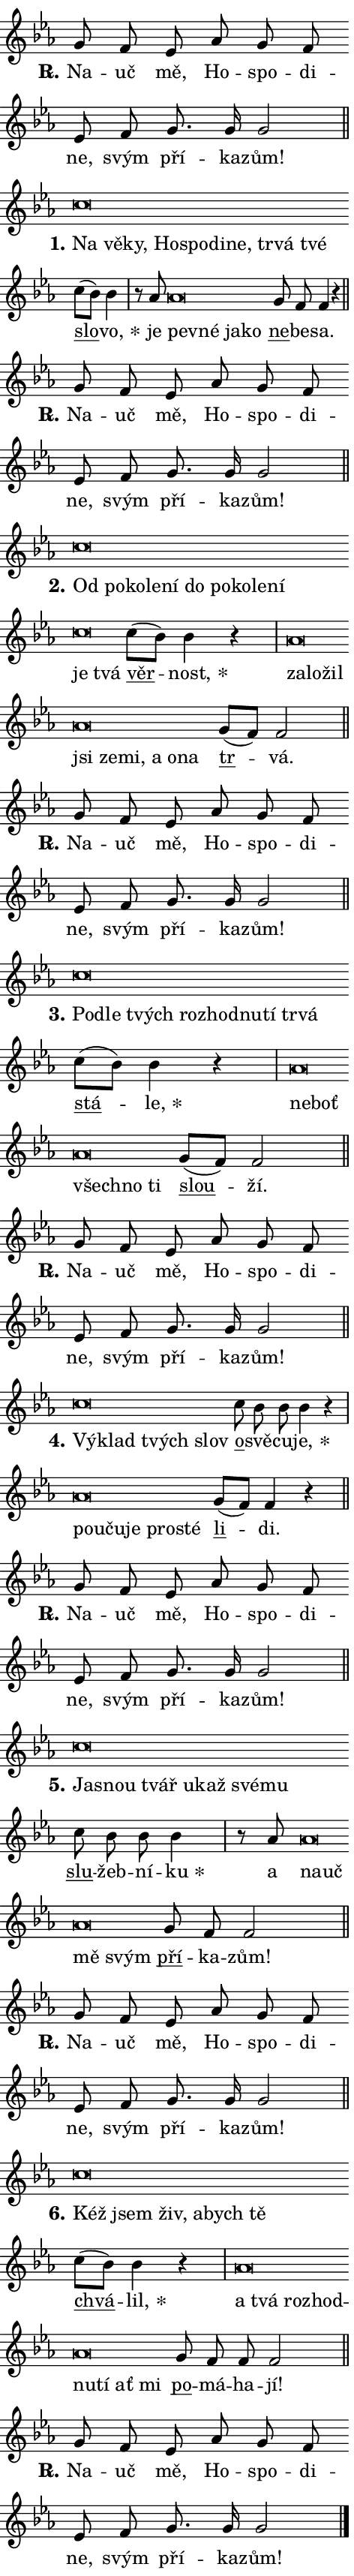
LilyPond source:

\version "2.24.0"
\header { tagline = "" }
\paper {
  indent = 0\cm
  top-margin = 0\cm
  right-margin = 0.13\cm % to fit lyric hyphens
  bottom-margin = 0\cm
  left-margin = 0\cm
  paper-width = 8\cm
  page-breaking = #ly:one-page-breaking
  system-system-spacing.basic-distance = #11
  score-system-spacing.basic-distance = #11
  ragged-last = ##f
}


%% Author: Thomas Morley
%% https://lists.gnu.org/archive/html/lilypond-user/2020-05/msg00002.html
#(define (line-position grob)
"Returns position of @var[grob} in current system:
   @code{'start}, if at first time-step
   @code{'end}, if at last time-step
   @code{'middle} otherwise
"
  (let* ((col (ly:item-get-column grob))
         (ln (ly:grob-object col 'left-neighbor))
         (rn (ly:grob-object col 'right-neighbor))
         (col-to-check-left (if (ly:grob? ln) ln col))
         (col-to-check-right (if (ly:grob? rn) rn col))
         (break-dir-left
           (and
             (ly:grob-property col-to-check-left 'non-musical #f)
             (ly:item-break-dir col-to-check-left)))
         (break-dir-right
           (and
             (ly:grob-property col-to-check-right 'non-musical #f)
             (ly:item-break-dir col-to-check-right))))
        (cond ((eqv? 1 break-dir-left) 'start)
              ((eqv? -1 break-dir-right) 'end)
              (else 'middle))))

#(define (tranparent-at-line-position vctor)
  (lambda (grob)
  "Relying on @code{line-position} select the relevant enry from @var{vctor}.
Used to determine transparency,"
    (case (line-position grob)
      ((end) (not (vector-ref vctor 0)))
      ((middle) (not (vector-ref vctor 1)))
      ((start) (not (vector-ref vctor 2))))))

noteHeadBreakVisibility =
#(define-music-function (break-visibility)(vector?)
"Makes @code{NoteHead}s transparent relying on @var{break-visibility}"
#{
  \override NoteHead.transparent =
    #(tranparent-at-line-position break-visibility)
#})

#(define delete-ledgers-for-transparent-note-heads
  (lambda (grob)
    "Reads whether a @code{NoteHead} is transparent.
If so this @code{NoteHead} is removed from @code{'note-heads} from
@var{grob}, which is supposed to be @code{LedgerLineSpanner}.
As a result ledgers are not printed for this @code{NoteHead}"
    (let* ((nhds-array (ly:grob-object grob 'note-heads))
           (nhds-list
             (if (ly:grob-array? nhds-array)
                 (ly:grob-array->list nhds-array)
                 '()))
           ;; Relies on the transparent-property being done before
           ;; Staff.LedgerLineSpanner.after-line-breaking is executed.
           ;; This is fragile ...
           (to-keep
             (remove
               (lambda (nhd)
                 (ly:grob-property nhd 'transparent #f))
               nhds-list)))
      ;; TODO find a better method to iterate over grob-arrays, similiar
      ;; to filter/remove etc for lists
      ;; For now rebuilt from scratch
      (set! (ly:grob-object grob 'note-heads)  '())
      (for-each
        (lambda (nhd)
          (ly:pointer-group-interface::add-grob grob 'note-heads nhd))
        to-keep))))

squashNotes = {
  \override NoteHead.X-extent = #'(-0.2 . 0.2)
  \override NoteHead.Y-extent = #'(-0.75 . 0)
  \override NoteHead.stencil =
    #(lambda (grob)
       (let ((pos (ly:grob-property grob 'staff-position)))
         (begin
           (if (< pos -7) (display "ERROR: Lower brevis then expected\n") (display ""))
           (if (<= pos -6) ly:text-interface::print ly:note-head::print))))
}
unSquashNotes = {
  \revert NoteHead.X-extent
  \revert NoteHead.Y-extent
  \revert NoteHead.stencil
}

hideNotes = \noteHeadBreakVisibility #begin-of-line-visible
unHideNotes = \noteHeadBreakVisibility #all-visible

% work-around for resetting accidentals
% https://lilypond.org/doc/v2.23/Documentation/notation/displaying-rhythms#unmetered-music
cadenzaMeasure = {
  \cadenzaOff
  \partial 1024 s1024
  \cadenzaOn
}

#(define-markup-command (accent layout props text) (markup?)
  "Underline accented syllable"
  (interpret-markup layout props
    #{\markup \override #'(offset . 4.3) \underline { #text }#}))

responsum = \markup \concat {
  "R" \hspace #-1.05 \path #0.1 #'((moveto 0 0.07) (lineto 0.9 0.8)) \hspace #0.05 "."
}

spaceSize = #0.6828661417322834 % exact space size for TeX Gyre Schola

\layout {
  \context {
    \Staff
    \remove "Time_signature_engraver"
    \override LedgerLineSpanner.after-line-breaking = #delete-ledgers-for-transparent-note-heads
  }
  \context {
    \Lyrics {
      \override LyricSpace.minimum-distance = \spaceSize
      \override LyricText.font-name = #"TeX Gyre Schola"
      \override LyricText.font-size = 1
      \override StanzaNumber.font-name = #"TeX Gyre Schola Bold"
      \override StanzaNumber.font-size = 1
    }
  }
  \context {
    \Score 
    \override NoteHead.text =
      #(lambda (grob) 
        (let ((pos (ly:grob-property grob 'staff-position)))
          #{\markup {
            \combine
              \halign #-0.55 \raise #(if (= pos -6) 0 0.5) \override #'(thickness . 2) \draw-line #'(3.2 . 0)
              \musicglyph "noteheads.sM1"
          }#}))
  }
}

% magnetic-lyrics.ily
%
%   written by
%     Jean Abou Samra <jean@abou-samra.fr>
%     Werner Lemberg <wl@gnu.org>
%
%   adapted by
%     Jiri Hon <jiri.hon@gmail.com>
%
% Version 2022-Apr-15

% https://www.mail-archive.com/lilypond-user@gnu.org/msg149350.html

#(define (Left_hyphen_pointer_engraver context)
   "Collect syllable-hyphen-syllable occurrences in lyrics and store
them in properties.  This engraver only looks to the left.  For
example, if the lyrics input is @code{foo -- bar}, it does the
following.

@itemize @bullet
@item
Set the @code{text} property of the @code{LyricHyphen} grob between
@q{foo} and @q{bar} to @code{foo}.

@item
Set the @code{left-hyphen} property of the @code{LyricText} grob with
text @q{foo} to the @code{LyricHyphen} grob between @q{foo} and
@q{bar}.
@end itemize

Use this auxiliary engraver in combination with the
@code{lyric-@/text::@/apply-@/magnetic-@/offset!} hook."
   (let ((hyphen #f)
         (text #f))
     (make-engraver
      (acknowledgers
       ((lyric-syllable-interface engraver grob source-engraver)
        (set! text grob)))
      (end-acknowledgers
       ((lyric-hyphen-interface engraver grob source-engraver)
        ;(when (not (grob::has-interface grob 'lyric-space-interface))
          (set! hyphen grob)));)
      ((stop-translation-timestep engraver)
       (when (and text hyphen)
         (ly:grob-set-object! text 'left-hyphen hyphen))
       (set! text #f)
       (set! hyphen #f)))))

#(define (lyric-text::apply-magnetic-offset! grob)
   "If the space between two syllables is less than the value in
property @code{LyricText@/.details@/.squash-threshold}, move the right
syllable to the left so that it gets concatenated with the left
syllable.

Use this function as a hook for
@code{LyricText@/.after-@/line-@/breaking} if the
@code{Left_@/hyphen_@/pointer_@/engraver} is active."
   (let ((hyphen (ly:grob-object grob 'left-hyphen #f)))
     (when hyphen
       (let ((left-text (ly:spanner-bound hyphen LEFT)))
         (when (grob::has-interface left-text 'lyric-syllable-interface)
           (let* ((common (ly:grob-common-refpoint grob left-text X))
                  (this-x-ext (ly:grob-extent grob common X))
                  (left-x-ext
                   (begin
                     ;; Trigger magnetism for left-text.
                     (ly:grob-property left-text 'after-line-breaking)
                     (ly:grob-extent left-text common X)))
                  ;; `delta` is the gap width between two syllables.
                  (delta (- (interval-start this-x-ext)
                            (interval-end left-x-ext)))
                  (details (ly:grob-property grob 'details))
                  (threshold (assoc-get 'squash-threshold details 0.2)))
             (when (< delta threshold)
               (let* (;; We have to manipulate the input text so that
                      ;; ligatures crossing syllable boundaries are not
                      ;; disabled.  For languages based on the Latin
                      ;; script this is essentially a beautification.
                      ;; However, for non-Western scripts it can be a
                      ;; necessity.
                      (lt (ly:grob-property left-text 'text))
                      (rt (ly:grob-property grob 'text))
                      (is-space (grob::has-interface hyphen 'lyric-space-interface))
                      (space (if is-space " " ""))
                      (extra-delta (if is-space spaceSize 0))
                      ;; Append new syllable.
                      (ltrt-space (if (and (string? lt) (string? rt))
                                (string-append lt space rt)
                                (make-concat-markup (list lt space rt))))
                      ;; Right-align `ltrt` to the right side.
                      (ltrt-space-markup (grob-interpret-markup
                               grob
                               (make-translate-markup
                                (cons (interval-length this-x-ext) 0)
                                (make-right-align-markup ltrt-space)))))
                 (begin
                   ;; Don't print `left-text`.
                   (ly:grob-set-property! left-text 'stencil #f)
                   ;; Set text and stencil (which holds all collected
                   ;; syllables so far) and shift it to the left.
                   (ly:grob-set-property! grob 'text ltrt-space)
                   (ly:grob-set-property! grob 'stencil ltrt-space-markup)
                   (ly:grob-translate-axis! grob (- (- delta extra-delta)) X))))))))))


#(define (lyric-hyphen::displace-bounds-first grob)
   ;; Make very sure this callback isn't triggered too early.
   (let ((left (ly:spanner-bound grob LEFT))
         (right (ly:spanner-bound grob RIGHT)))
     (ly:grob-property left 'after-line-breaking)
     (ly:grob-property right 'after-line-breaking)
     (ly:lyric-hyphen::print grob)))

squashThreshold = #0.4

\layout {
  \context {
    \Lyrics
    \consists #Left_hyphen_pointer_engraver
    \override LyricText.after-line-breaking =
      #lyric-text::apply-magnetic-offset!
    \override LyricHyphen.stencil = #lyric-hyphen::displace-bounds-first
    \override LyricText.details.squash-threshold = \squashThreshold
    \override LyricHyphen.minimum-distance = 0
    \override LyricHyphen.minimum-length = \squashThreshold
  }
}

squashText = \override LyricText.details.squash-threshold = 9999
unSquashText = \override LyricText.details.squash-threshold = \squashThreshold

leftText = \override LyricText.self-alignment-X = #LEFT
unLeftText = \revert LyricText.self-alignment-X

starOffset = #(lambda (grob) 
                (let ((x_offset (ly:self-alignment-interface::aligned-on-x-parent grob)))
                  (if (= x_offset 0) 0 (+ x_offset 1.2))))

star = #(define-music-function (syllable)(string?)
"Append star separator at the end of a syllable"
#{
  \once \override LyricText.X-offset = #starOffset
  \lyricmode { \markup {
    #syllable
    \override #'((font-name . "TeX Gyre Schola Bold")) \hspace #0.2 \lower #0.65 \larger "*"
  } }
#})

starAccent = #(define-music-function (syllable)(string?)
"Append star separator at the end of a syllable and make accent"
#{
  \once \override LyricText.X-offset = #starOffset
  \lyricmode { \markup {
    \accent #syllable
    \override #'((font-name . "TeX Gyre Schola Bold")) \hspace #0.2 \lower #0.65 \larger "*"
  } }
#})

breath = #(define-music-function (syllable)(string?)
"Append breathing indicator at the end of a syllable"
#{
  \lyricmode { \markup { #syllable "+" } }
#})

optionalBreath = #(define-music-function (syllable)(string?)
"Append optional breathing indicator at the end of a syllable"
#{
  \lyricmode { \markup { #syllable "(+)" } }
#})


\score {
    <<
        \new Voice = "melody" { \cadenzaOn \key es \major \relative { g'8 f es as g f \bar "" es f g8. g16 g2 \cadenzaMeasure \bar "||" \break } }
        \new Lyrics \lyricsto "melody" { \lyricmode { \set stanza = \responsum
Na -- uč mě, Ho -- spo -- di -- ne, svým pří -- ka -- zům! } }
    >>
    \layout {}
}

\score {
    <<
        \new Voice = "melody" { \cadenzaOn \key es \major \relative { \squashNotes c''\breve*1/16 \hideNotes \breve*1/16 \bar "" \breve*1/16 \bar "" \breve*1/16 \bar "" \breve*1/16 \bar "" \breve*1/16 \bar "" \breve*1/16 \bar "" \breve*1/16 \bar "" \breve*1/16 \breve*1/16 \bar "" \unHideNotes \unSquashNotes \bar "" c8[( bes)] bes4 \cadenzaMeasure \bar "|" r8 as8 \squashNotes as\breve*1/16 \hideNotes \breve*1/16 \bar "" \breve*1/16 \breve*1/16 \bar "" \unHideNotes \unSquashNotes \bar "" g8 f f4 r \cadenzaMeasure \bar "||" \break } }
        \new Lyrics \lyricsto "melody" { \lyricmode { \set stanza = "1."
\leftText Na \squashText vě -- ky, Ho -- spo -- di -- ne, tr -- vá tvé \unLeftText \unSquashText \markup \accent slo -- \star vo, je \leftText pev -- \squashText né ja -- ko \unLeftText \unSquashText \markup \accent ne -- be -- sa. } }
    >>
    \layout {}
}

\score {
    <<
        \new Voice = "melody" { \cadenzaOn \key es \major \relative { g'8 f es as g f \bar "" es f g8. g16 g2 \cadenzaMeasure \bar "||" \break } }
        \new Lyrics \lyricsto "melody" { \lyricmode { \set stanza = \responsum
Na -- uč mě, Ho -- spo -- di -- ne, svým pří -- ka -- zům! } }
    >>
    \layout {}
}

\score {
    <<
        \new Voice = "melody" { \cadenzaOn \key es \major \relative { \squashNotes c''\breve*1/16 \hideNotes \breve*1/16 \bar "" \breve*1/16 \bar "" \breve*1/16 \bar "" \breve*1/16 \bar "" \breve*1/16 \bar "" \breve*1/16 \bar "" \breve*1/16 \bar "" \breve*1/16 \bar "" \breve*1/16 \bar "" \breve*1/16 \breve*1/16 \bar "" \unHideNotes \unSquashNotes \bar "" c8[( bes)] bes4 r \cadenzaMeasure \bar "|" \squashNotes as\breve*1/16 \hideNotes \breve*1/16 \bar "" \breve*1/16 \bar "" \breve*1/16 \bar "" \breve*1/16 \bar "" \breve*1/16 \bar "" \breve*1/16 \bar "" \breve*1/16 \breve*1/16 \bar "" \unHideNotes \unSquashNotes \bar "" g8[( f)] f2 \cadenzaMeasure \bar "||" \break } }
        \new Lyrics \lyricsto "melody" { \lyricmode { \set stanza = "2."
\leftText Od \squashText po -- ko -- le -- ní do po -- ko -- le -- ní je tvá \unLeftText \unSquashText \markup \accent věr -- \star nost, \leftText za -- \squashText lo -- žil jsi ze -- mi, a o -- na \unLeftText \unSquashText \markup \accent tr -- vá. } }
    >>
    \layout {}
}

\score {
    <<
        \new Voice = "melody" { \cadenzaOn \key es \major \relative { g'8 f es as g f \bar "" es f g8. g16 g2 \cadenzaMeasure \bar "||" \break } }
        \new Lyrics \lyricsto "melody" { \lyricmode { \set stanza = \responsum
Na -- uč mě, Ho -- spo -- di -- ne, svým pří -- ka -- zům! } }
    >>
    \layout {}
}

\score {
    <<
        \new Voice = "melody" { \cadenzaOn \key es \major \relative { \squashNotes c''\breve*1/16 \hideNotes \breve*1/16 \bar "" \breve*1/16 \bar "" \breve*1/16 \bar "" \breve*1/16 \bar "" \breve*1/16 \bar "" \breve*1/16 \bar "" \breve*1/16 \breve*1/16 \bar "" \unHideNotes \unSquashNotes \bar "" c8[( bes)] bes4 r \cadenzaMeasure \bar "|" \squashNotes as\breve*1/16 \hideNotes \breve*1/16 \bar "" \breve*1/16 \bar "" \breve*1/16 \breve*1/16 \bar "" \unHideNotes \unSquashNotes \bar "" g8[( f)] f2 \cadenzaMeasure \bar "||" \break } }
        \new Lyrics \lyricsto "melody" { \lyricmode { \set stanza = "3."
\leftText Po -- \squashText dle tvých roz -- hod -- nu -- tí tr -- vá \unLeftText \unSquashText \markup \accent stá -- \star le, \leftText ne -- \squashText boť všech -- no ti \unLeftText \unSquashText \markup \accent slou -- ží. } }
    >>
    \layout {}
}

\score {
    <<
        \new Voice = "melody" { \cadenzaOn \key es \major \relative { g'8 f es as g f \bar "" es f g8. g16 g2 \cadenzaMeasure \bar "||" \break } }
        \new Lyrics \lyricsto "melody" { \lyricmode { \set stanza = \responsum
Na -- uč mě, Ho -- spo -- di -- ne, svým pří -- ka -- zům! } }
    >>
    \layout {}
}

\score {
    <<
        \new Voice = "melody" { \cadenzaOn \key es \major \relative { \squashNotes c''\breve*1/16 \hideNotes \breve*1/16 \bar "" \breve*1/16 \breve*1/16 \bar "" \unHideNotes \unSquashNotes \bar "" c8 bes bes bes4 r \cadenzaMeasure \bar "|" \squashNotes as\breve*1/16 \hideNotes \breve*1/16 \bar "" \breve*1/16 \bar "" \breve*1/16 \bar "" \breve*1/16 \breve*1/16 \bar "" \unHideNotes \unSquashNotes \bar "" g8[( f)] f4 r \cadenzaMeasure \bar "||" \break } }
        \new Lyrics \lyricsto "melody" { \lyricmode { \set stanza = "4."
\leftText Vý -- \squashText klad tvých slov \unLeftText \unSquashText \markup \accent o -- svě -- cu -- \star je, \leftText po -- \squashText u -- ču -- je pro -- sté \unLeftText \unSquashText \markup \accent li -- di. } }
    >>
    \layout {}
}

\score {
    <<
        \new Voice = "melody" { \cadenzaOn \key es \major \relative { g'8 f es as g f \bar "" es f g8. g16 g2 \cadenzaMeasure \bar "||" \break } }
        \new Lyrics \lyricsto "melody" { \lyricmode { \set stanza = \responsum
Na -- uč mě, Ho -- spo -- di -- ne, svým pří -- ka -- zům! } }
    >>
    \layout {}
}

\score {
    <<
        \new Voice = "melody" { \cadenzaOn \key es \major \relative { \squashNotes c''\breve*1/16 \hideNotes \breve*1/16 \bar "" \breve*1/16 \bar "" \breve*1/16 \bar "" \breve*1/16 \bar "" \breve*1/16 \breve*1/16 \bar "" \unHideNotes \unSquashNotes \bar "" c8 bes bes bes4 \cadenzaMeasure \bar "|" r8 as8 \squashNotes as\breve*1/16 \hideNotes \breve*1/16 \bar "" \breve*1/16 \breve*1/16 \bar "" \unHideNotes \unSquashNotes \bar "" g8 f f2 \cadenzaMeasure \bar "||" \break } }
        \new Lyrics \lyricsto "melody" { \lyricmode { \set stanza = "5."
\leftText Ja -- \squashText snou tvář u -- kaž své -- mu \unLeftText \unSquashText \markup \accent slu -- žeb -- ní -- \star ku a \leftText na -- \squashText uč mě svým \unLeftText \unSquashText \markup \accent pří -- ka -- zům! } }
    >>
    \layout {}
}

\score {
    <<
        \new Voice = "melody" { \cadenzaOn \key es \major \relative { g'8 f es as g f \bar "" es f g8. g16 g2 \cadenzaMeasure \bar "||" \break } }
        \new Lyrics \lyricsto "melody" { \lyricmode { \set stanza = \responsum
Na -- uč mě, Ho -- spo -- di -- ne, svým pří -- ka -- zům! } }
    >>
    \layout {}
}

\score {
    <<
        \new Voice = "melody" { \cadenzaOn \key es \major \relative { \squashNotes c''\breve*1/16 \hideNotes \breve*1/16 \bar "" \breve*1/16 \bar "" \breve*1/16 \bar "" \breve*1/16 \breve*1/16 \bar "" \unHideNotes \unSquashNotes \bar "" c8[( bes)] bes4 r \cadenzaMeasure \bar "|" \squashNotes as\breve*1/16 \hideNotes \breve*1/16 \bar "" \breve*1/16 \bar "" \breve*1/16 \bar "" \breve*1/16 \bar "" \breve*1/16 \bar "" \breve*1/16 \breve*1/16 \bar "" \unHideNotes \unSquashNotes \bar "" g8 f f f2 \cadenzaMeasure \bar "||" \break } }
        \new Lyrics \lyricsto "melody" { \lyricmode { \set stanza = "6."
\leftText Kéž \squashText jsem živ, a -- bych tě \unLeftText \unSquashText \markup \accent chvá -- \star lil, \leftText a \squashText tvá roz -- hod -- nu -- tí ať mi \unLeftText \unSquashText \markup \accent po -- má -- ha -- jí! } }
    >>
    \layout {}
}

\score {
    <<
        \new Voice = "melody" { \cadenzaOn \key es \major \relative { g'8 f es as g f \bar "" es f g8. g16 g2 \cadenzaMeasure \bar "||" \break } \bar "|." }
        \new Lyrics \lyricsto "melody" { \lyricmode { \set stanza = \responsum
Na -- uč mě, Ho -- spo -- di -- ne, svým pří -- ka -- zům! } }
    >>
    \layout {}
}
